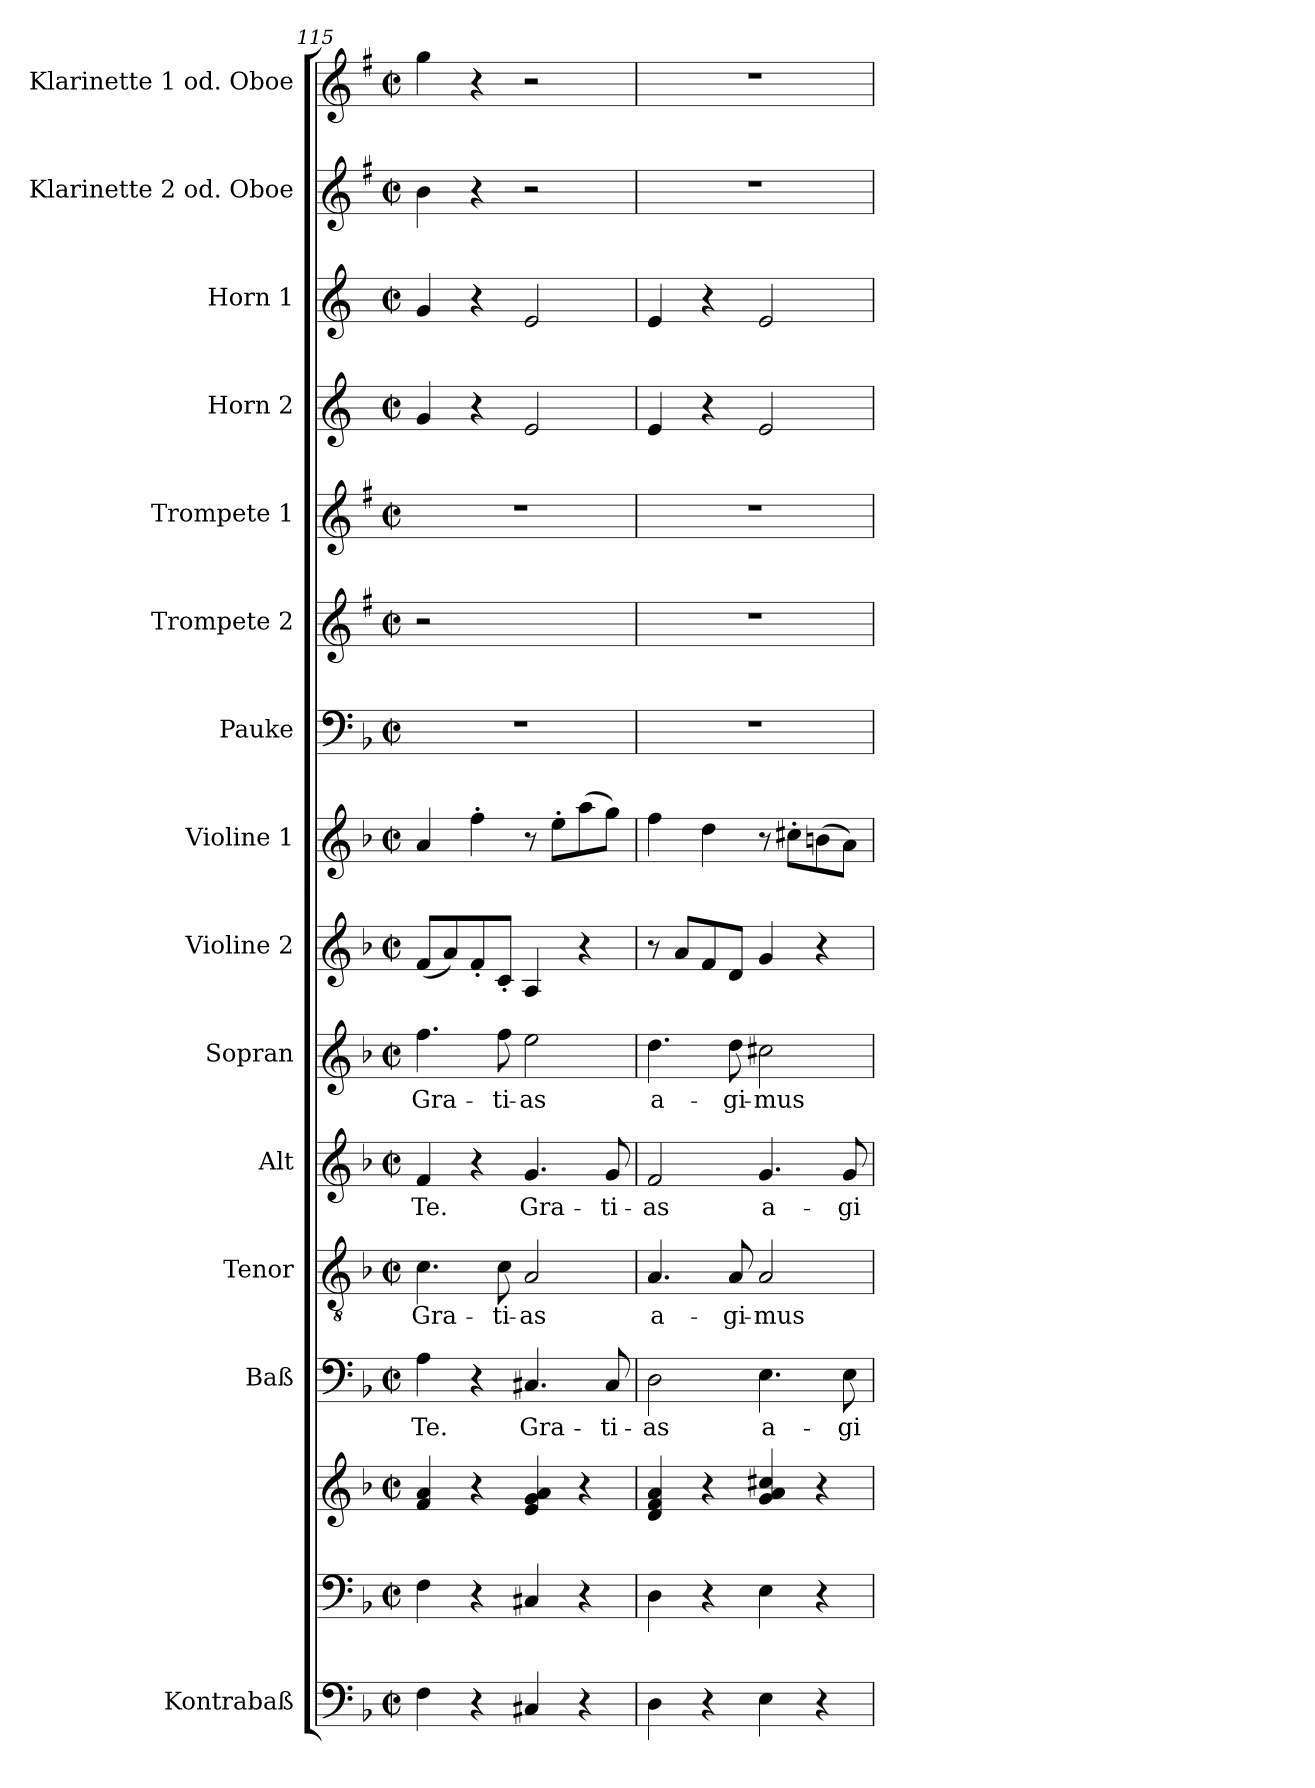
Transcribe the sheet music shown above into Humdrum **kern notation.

**kern	**kern	**kern	**kern	**text	**kern	**text	**kern	**text	**kern	**text	**kern	**kern	**kern	**kern	**kern	**kern	**kern	**kern	**kern
*part15	*part14	*part14	*part13	*part13	*part12	*part12	*part11	*part11	*part10	*part10	*part9	*part8	*part7	*part6	*part5	*part4	*part3	*part2	*part1
*staff16	*staff15	*staff14	*staff13	*staff13	*staff12	*staff12	*staff11	*staff11	*staff10	*staff10	*staff9	*staff8	*staff7	*staff6	*staff5	*staff4	*staff3	*staff2	*staff1
*I"Kontrabaß	*	*	*I"Baß	*	*I"Tenor	*	*I"Alt	*	*I"Sopran	*	*I"Violine 2	*I"Violine 1	*I"Pauke	*I"Trompete 2	*I"Trompete 1	*I"Horn 2	*I"Horn 1	*I"Klarinette 2 od. Oboe	*I"Klarinette 1 od. Oboe
*	*	*	*	*	*	*	*	*	*	*	*	*	*	*I'Tpt	*I'Tpt	*I'Hn	*I'Hn	*	*
*clefF4	*clefF4	*clefG2	*clefF4	*	*clefGv2	*	*clefG2	*	*clefG2	*	*clefG2	*clefG2	*clefF4	*clefG2	*clefG2	*clefG2	*clefG2	*clefG2	*clefG2
*ITrd7c12	*	*	*	*	*	*	*	*	*	*	*	*	*	*ITrd1c2	*ITrd1c2	*ITrd4c7	*ITrd4c7	*ITrd1c2	*ITrd1c2
*k[b-]	*k[b-]	*k[b-]	*k[b-]	*	*k[b-]	*	*k[b-]	*	*k[b-]	*	*k[b-]	*k[b-]	*k[b-]	*k[b-]	*k[b-]	*k[b-]	*k[b-]	*k[b-]	*k[b-]
*F:	*F:	*F:	*F:	*	*F:	*	*F:	*	*F:	*	*F:	*F:	*F:	*F:	*F:	*F:	*F:	*F:	*F:
*M2/2	*M2/2	*M2/2	*M2/2	*	*M2/2	*	*M2/2	*	*M2/2	*	*M2/2	*M2/2	*M2/2	*M2/2	*M2/2	*M2/2	*M2/2	*M2/2	*M2/2
*met(c|)	*met(c|)	*met(c|)	*met(c|)	*	*met(c|)	*	*met(c|)	*	*met(c|)	*	*met(c|)	*met(c|)	*met(c|)	*met(c|)	*met(c|)	*met(c|)	*met(c|)	*met(c|)	*met(c|)
=115	=115	=115	=115	=115	=115	=115	=115	=115	=115	=115	=115	=115	=115	=115	=115	=115	=115	=115	=115
!	!	!	!	!LO:LY:b	!	!LO:LY:b	!	!LO:LY:b	!	!LO:LY:b	!	!	!	!	!	!	!	!	!
4FF\	4F\	4f/ 4a/	4A\	Te.	4.c\	Gra-	4f/	Te.	4.ff\	Gra-	(<8f/L	4a/	1r	2r	1r	4c/	4c/	4a\	4ff\
.	.	.	.	.	.	.	.	.	.	.	8a/)	.	.	.	.	.	.	.	.
4r	4r	4r	4r	.	.	.	4r	.	.	.	8f'</	4ff'>\	.	.	.	4r	4r	4r	4r
!	!	!	!	!	!	!LO:LY:b	!	!	!	!LO:LY:b	!	!	!	!	!	!	!	!	!
.	.	.	.	.	8c\	-ti-	.	.	8ff\	-ti-	8c'</J	.	.	.	.	.	.	.	.
!	!	!	!	!LO:LY:b	!	!LO:LY:b	!	!LO:LY:b	!	!LO:LY:b	!	!	!	!	!	!	!	!	!
4CC#X/	4C#X/	4e/ 4g/ 4a/	4.C#X/	Gra-	2A/	-as	4.g/	Gra-	2ee\	-as	4A/	8r	.	2ryy	.	2A/	2A/	2r	2r
.	.	.	.	.	.	.	.	.	.	.	.	8ee'>\L	.	.	.	.	.	.	.
4r	4r	4r	.	.	.	.	.	.	.	.	4r	(>8aa\	.	.	.	.	.	.	.
!	!	!	!	!LO:LY:b	!	!	!	!LO:LY:b	!	!	!	!	!	!	!	!	!	!	!
.	.	.	8C#/	-ti-	.	.	8g/	-ti-	.	.	.	8gg\J)	.	.	.	.	.	.	.
=116	=116	=116	=116	=116	=116	=116	=116	=116	=116	=116	=116	=116	=116	=116	=116	=116	=116	=116	=116
!	!	!	!	!LO:LY:b	!	!LO:LY:b	!	!LO:LY:b	!	!LO:LY:b	!	!	!	!	!	!	!	!	!
4DD\	4D\	4d/ 4f/ 4a/	2D\	-as	4.A/	a-	2f/	-as	4.dd\	a-	8r	4ff\	1r	1r	1r	4A/	4A/	1r	1r
.	.	.	.	.	.	.	.	.	.	.	8a/L	.	.	.	.	.	.	.	.
4r	4r	4r	.	.	.	.	.	.	.	.	8f/	4dd\	.	.	.	4r	4r	.	.
!	!	!	!	!	!	!LO:LY:b	!	!	!	!LO:LY:b	!	!	!	!	!	!	!	!	!
.	.	.	.	.	8A/	-gi-	.	.	8dd\	-gi-	8d/J	.	.	.	.	.	.	.	.
!	!	!	!	!LO:LY:b	!	!LO:LY:b	!	!LO:LY:b	!	!LO:LY:b	!	!	!	!	!	!	!	!	!
4EE\	4E\	4g/ 4a/ 4cc#X/	4.E\	a-	2A/	-mus	4.g/	a-	2cc#X\	-mus	4g/	8r	.	.	.	2A/	2A/	.	.
.	.	.	.	.	.	.	.	.	.	.	.	8cc#X'>\L	.	.	.	.	.	.	.
4r	4r	4r	.	.	.	.	.	.	.	.	4r	(>8bn\	.	.	.	.	.	.	.
!	!	!	!	!LO:LY:b	!	!	!	!LO:LY:b	!	!	!	!	!	!	!	!	!	!	!
.	.	.	8E\	-gi-	.	.	8g/	-gi-	.	.	.	8a\J)	.	.	.	.	.	.	.
=	=	=	=	=	=	=	=	=	=	=	=	=	=	=	=	=	=	=	=
*-	*-	*-	*-	*-	*-	*-	*-	*-	*-	*-	*-	*-	*-	*-	*-	*-	*-	*-	*-
